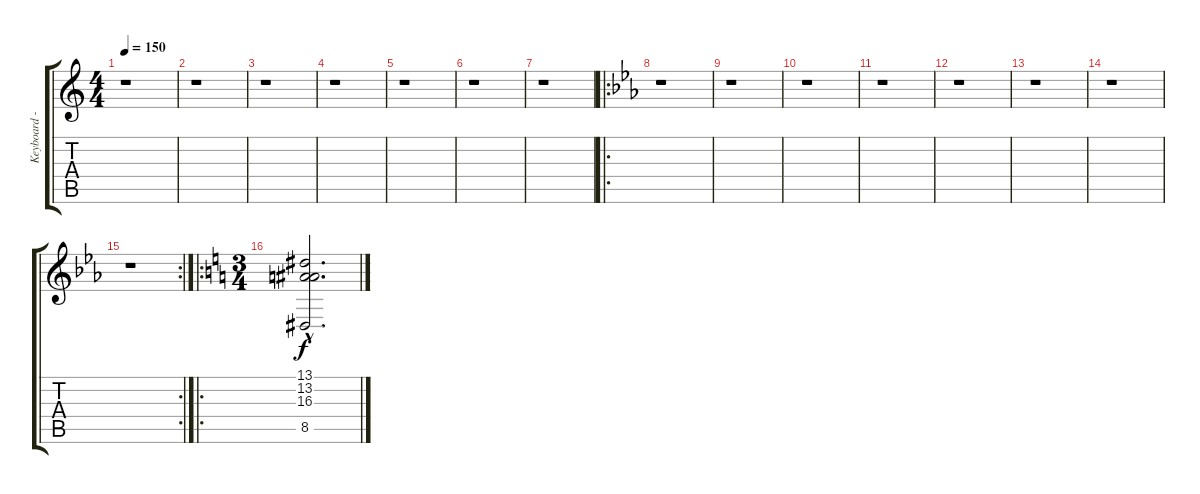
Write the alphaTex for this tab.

\track ("Keyboard - Strings" "Keyboard -") {instrument synthstrings2}
\staff {score tabs}
\tuning (D4 A3 F3 C3 G2 D2) {hide}
\ts (4 4)
\tempo 150
\clef g2
\ks aminor
r.1{dy f} |
r.1 |
r.1 |
r.1 |
r.1 |
r.1 |
r.1 |
\ro
\ks cminor
r.1 |
r.1 |
r.1 |
r.1 |
r.1 |
r.1 |
r.1 |
\rc 2
r.1 |
\ro
\ts (3 4)
\ks aminor
(13.1{hac} 13.2{hac} 16.3{hac} 8.5{hac}).2{d}
